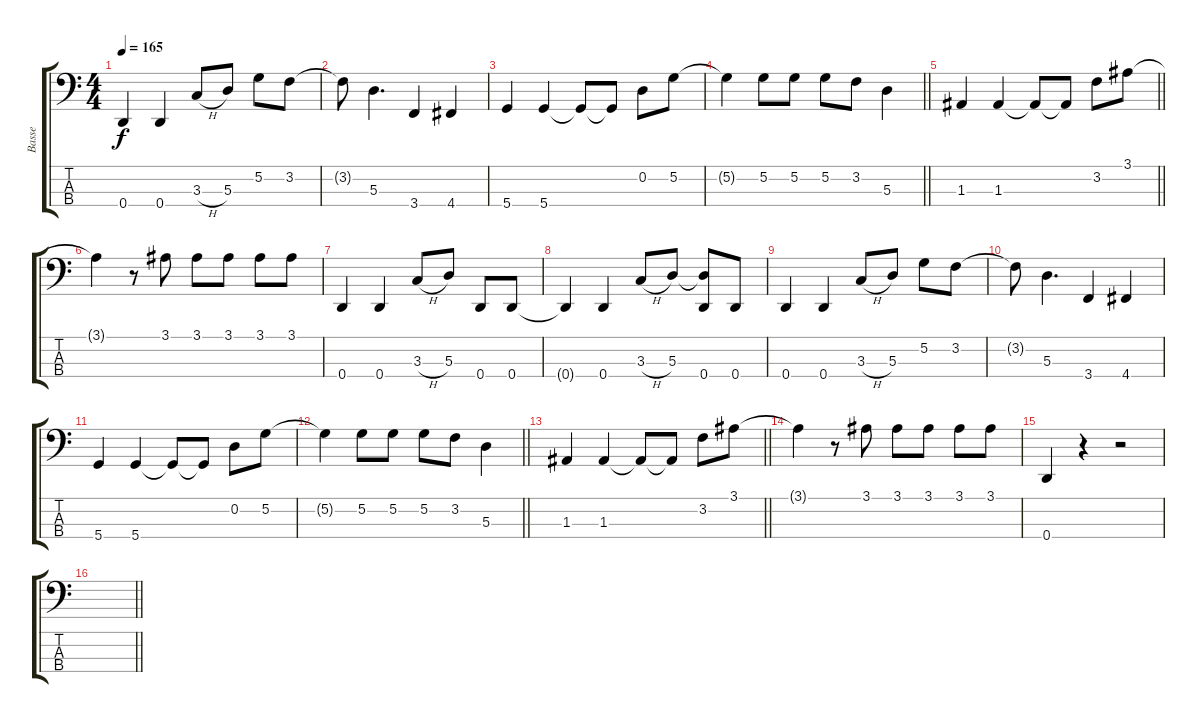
\track ("Basse" "Basse") {instrument electricbassfinger}
\staff {score tabs}
\tuning (G2 D2 A1 D1) {hide}
\ts (4 4)
\tempo 165
\clef f4
\ks c
0.4.4{dy f} 0.4.4 3.3{h}.8 5.3.8 5.2.8 3.2.8 |
3.2{t}.8 5.3.4{d} 3.4.4 4.4.4 |
5.4.4 5.4.4 5.4{t}.8 5.4{t}.8 0.2.8 5.2.8 |
\barLineRight lightlight
5.2{t}.4 5.2.8 5.2.8 5.2.8 3.2.8 5.3.4 |
\barLineRight lightlight
1.3.4 1.3.4 1.3{t}.8 1.3{t}.8 3.2.8 3.1.8 |
3.1{t}.4 r.8 3.1.8 3.1.8 3.1.8 3.1.8 3.1.8 |
0.4.4 0.4.4 3.3{h}.8 5.3.8 0.4.8 0.4.8 |
0.4{t}.4 0.4.4 3.3{h}.8 5.3.8 (5.3{t} 0.4).8 0.4.8 |
0.4.4 0.4.4 3.3{h}.8 5.3.8 5.2.8 3.2.8 |
3.2{t}.8 5.3.4{d} 3.4.4 4.4.4 |
5.4.4 5.4.4 5.4{t}.8 5.4{t}.8 0.2.8 5.2.8 |
\barLineRight lightlight
5.2{t}.4 5.2.8 5.2.8 5.2.8 3.2.8 5.3.4 |
\barLineRight lightlight
1.3.4 1.3.4 1.3{t}.8 1.3{t}.8 3.2.8 3.1.8 |
3.1{t}.4 r.8 3.1.8 3.1.8 3.1.8 3.1.8 3.1.8 |
0.4.4 r.4 r.2 |
\barLineRight lightlight
